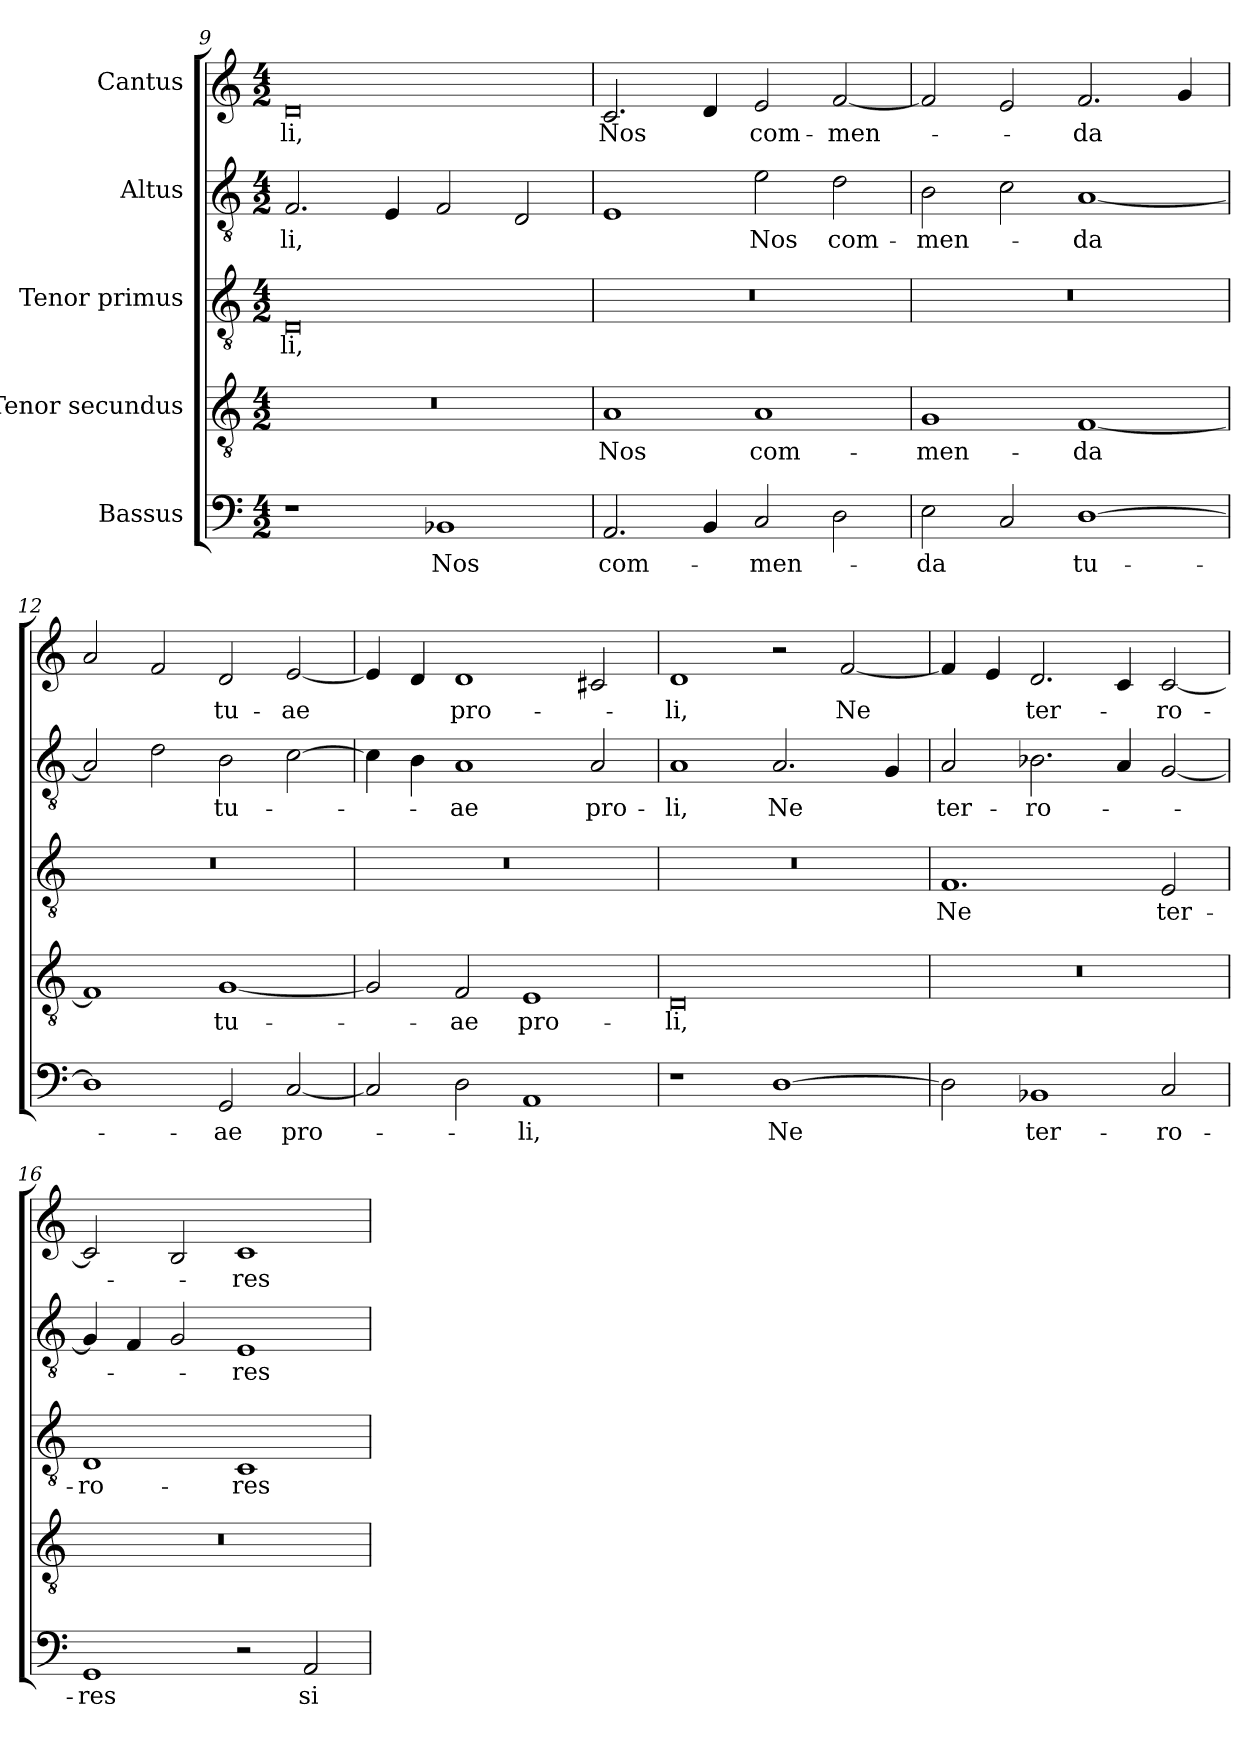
**kern	**text	**kern	**text	**kern	**text	**kern	**text	**kern	**text
*part5	*part5	*part4	*part4	*part3	*part3	*part2	*part2	*part1	*part1
*staff5	*staff5	*staff4	*staff4	*staff3	*staff3	*staff2	*staff2	*staff1	*staff1
*I"Bassus	*	*I"Tenor secundus	*	*I"Tenor primus	*	*I"Altus	*	*I"Cantus	*
*clefF4	*	*clefGv2	*	*clefGv2	*	*clefGv2	*	*clefG2	*
*k[]	*	*k[]	*	*k[]	*	*k[]	*	*k[]	*
*C:	*	*C:	*	*C:	*	*C:	*	*C:	*
*M4/2	*	*M4/2	*	*M4/2	*	*M4/2	*	*M4/2	*
=9	=9	=9	=9	=9	=9	=9	=9	=9	=9
1r	.	0r	.	0D/	-li,	2.F/	-li,	0d/	-li,
.	.	.	.	.	.	4E/	.	.	.
!	!LO:LY:i	!	!	!	!	!	!	!	!
1BB-X/	Nos	.	.	.	.	2F/	.	.	.
.	.	.	.	.	.	2D/	.	.	.
=10	=10	=10	=10	=10	=10	=10	=10	=10	=10
!	!LO:LY:i	!	!	!	!	!	!	!	!
2.AA/	com-	1A/	Nos	0r	.	1E/	.	2.c/	Nos
4BB/	.	.	.	.	.	.	.	4d/	.
!	!LO:LY:i	!	!	!	!	!	!LO:LY:i	!	!
2C/	-men-	1A/	com-	.	.	2e\	Nos	2e/	com-
!	!	!	!	!	!	!	!LO:LY:i	!	!
2D\	.	.	.	.	.	2d\	com-	[2f/	-men-
=11	=11	=11	=11	=11	=11	=11	=11	=11	=11
!	!LO:LY:i	!	!	!	!	!	!LO:LY:i	!	!
2E\	-da	1G/	-men-	0r	.	2B\	-men-	2f/]	.
2C/	.	.	.	.	.	2c\	.	2e/	.
!	!LO:LY:i	!	!	!	!	!	!LO:LY:i	!	!
[1D\	tu-	[1F/	-da	.	.	[1A/	-da	2.f/	-da
.	.	.	.	.	.	.	.	4g/	.
=12	=12	=12	=12	=12	=12	=12	=12	=12	=12
1D\]	.	1F/]	.	0r	.	2A/]	.	2a/	.
.	.	.	.	.	.	2d\	.	2f/	.
!	!LO:LY:i	!	!	!	!	!	!LO:LY:i	!	!
2GG/	-ae	[1G/	tu-	.	.	2B\	tu-	2d/	tu-
!	!LO:LY:i	!	!	!	!	!	!	!	!
[2C/	pro-	.	.	.	.	[2c\	.	[2e/	-ae
!!LO:PB:g=z
=13	=13	=13	=13	=13	=13	=13	=13	=13	=13
2C/]	.	2G/]	.	0r	.	4c\]	.	4e/]	.
.	.	.	.	.	.	4B\	.	4d/	.
!	!	!	!	!	!	!	!LO:LY:i	!	!
2D\	.	2F/	-ae	.	.	1A/	-ae	1d/	pro-
!	!LO:LY:i	!	!	!	!	!	!	!	!
1AA/	-li,	1E/	pro-	.	.	.	.	.	.
!	!	!	!	!	!	!	!LO:LY:i	!	!
.	.	.	.	.	.	2A/	pro-	2c#X/	.
=14	=14	=14	=14	=14	=14	=14	=14	=14	=14
!	!	!	!	!	!	!	!LO:LY:i	!	!
1r	.	0D/	-li,	0r	.	1A/	-li,	1d/	-li,
!	!LO:LY:i	!	!	!	!	!	!LO:LY:i	!	!
[1D\	Ne	.	.	.	.	2.A/	Ne	2r	.
.	.	.	.	.	.	.	.	[2f/	Ne
.	.	.	.	.	.	4G/	.	.	.
=15	=15	=15	=15	=15	=15	=15	=15	=15	=15
!	!	!	!	!	!	!	!LO:LY:i	!	!
2D\]	.	0r	.	1.F/	Ne	2A/	ter-	4f/]	.
.	.	.	.	.	.	.	.	4e/	.
!	!LO:LY:i	!	!	!	!	!	!LO:LY:i	!	!
1BB-X/	ter-	.	.	.	.	2.B-X\	-ro-	2.d/	ter-
.	.	.	.	.	.	4A/	.	4c/	.
!	!LO:LY:i	!	!	!	!	!	!	!	!
2C/	-ro-	.	.	2E/	ter-	[2G/	.	[2c/	-ro-
=16	=16	=16	=16	=16	=16	=16	=16	=16	=16
!	!LO:LY:i	!	!	!	!	!	!	!	!
1GG/	-res	0r	.	1D/	-ro-	4G/]	.	2c/]	.
.	.	.	.	.	.	4F/	.	.	.
.	.	.	.	.	.	2G/	.	2B/	.
!	!	!	!	!	!	!	!LO:LY:i	!	!
2r	.	.	.	1C/	-res	1E/	-res	1c/	-res
!	!LO:LY:i	!	!	!	!	!	!	!	!
2AA/	si-	.	.	.	.	.	.	.	.
=	=	=	=	=	=	=	=	=	=
*-	*-	*-	*-	*-	*-	*-	*-	*-	*-
